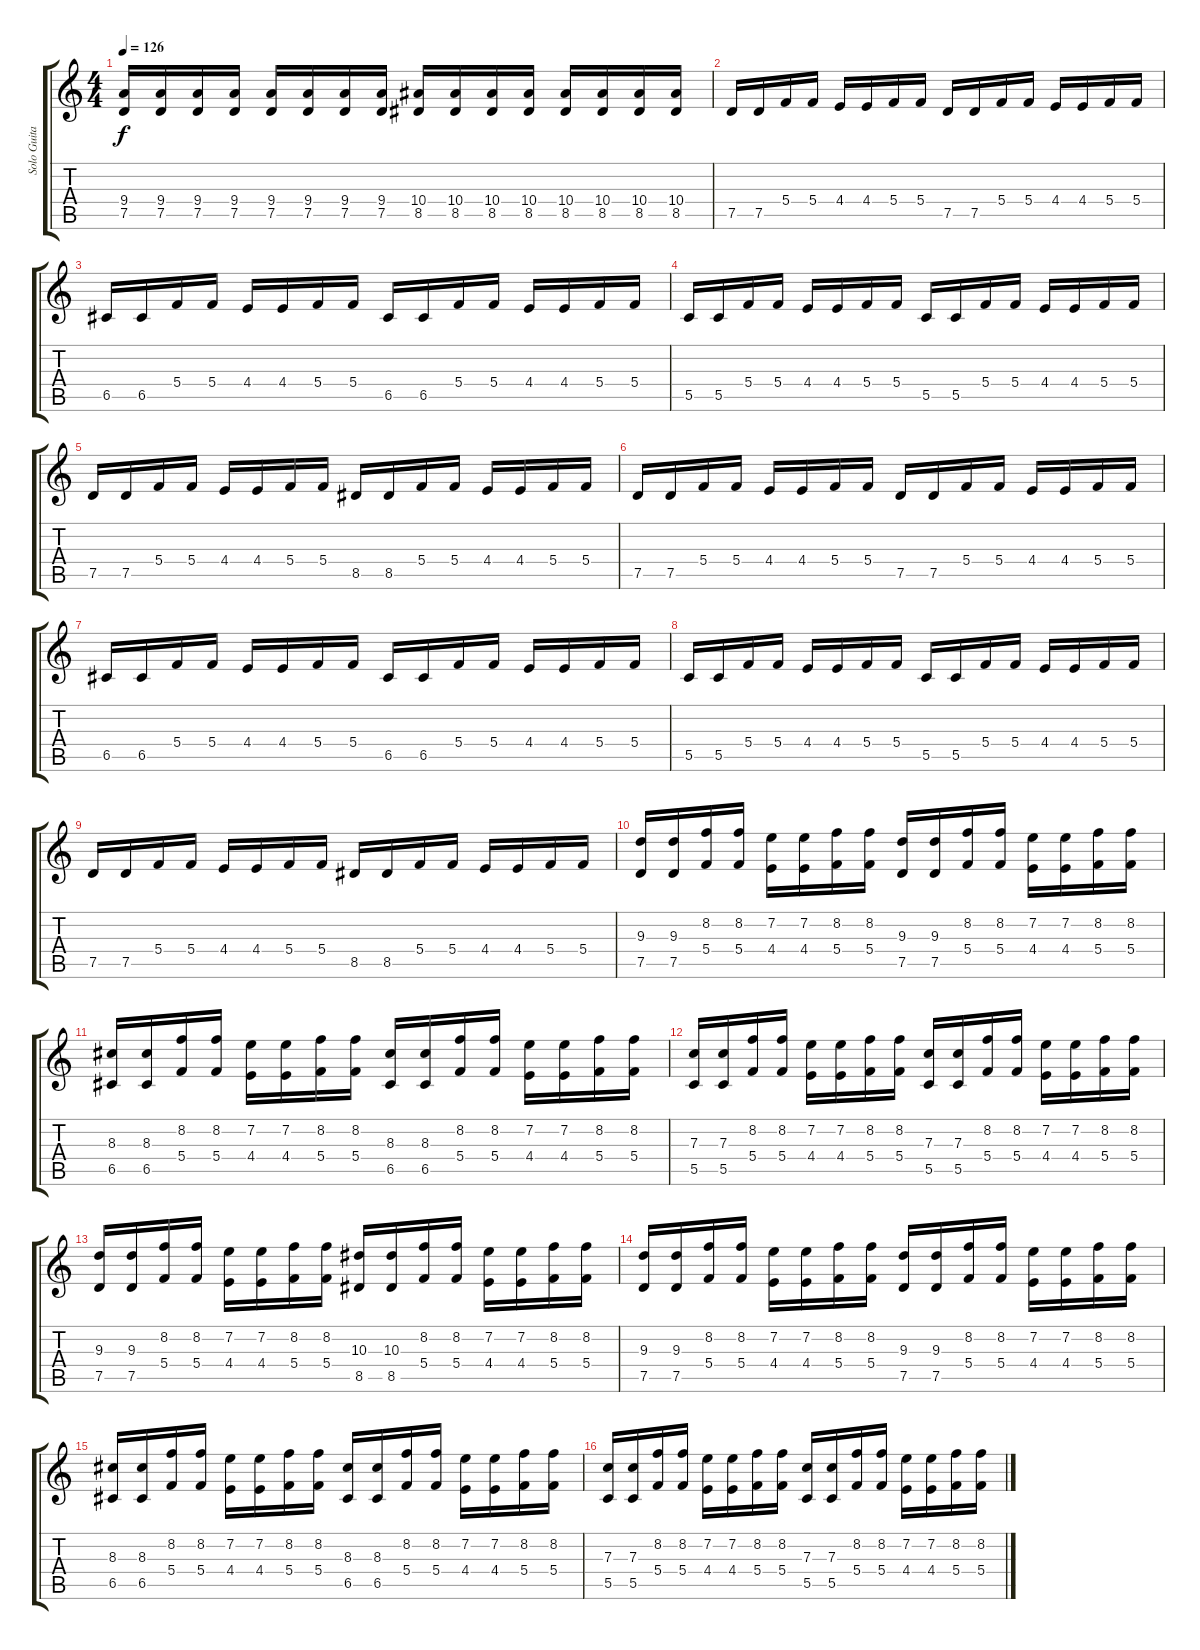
\track ("Solo Guitar" "Solo Guita") {instrument overdrivenguitar}
\staff {score tabs}
\tuning (D4 A3 F3 C3 G2 D2) {hide}
\ts (4 4)
\tempo 126
\clef g2
\ks c
(9.4 7.5).16{dy f} (9.4 7.5).16 (9.4 7.5).16 (9.4 7.5).16 (9.4 7.5).16 (9.4 7.5).16 (9.4 7.5).16 (9.4 7.5).16 (10.4 8.5).16 (10.4 8.5).16 (10.4 8.5).16 (10.4 8.5).16 (10.4 8.5).16 (10.4 8.5).16 (10.4 8.5).16 (10.4 8.5).16 |
7.5.16 7.5.16 5.4.16 5.4.16 4.4.16 4.4.16 5.4.16 5.4.16 7.5.16 7.5.16 5.4.16 5.4.16 4.4.16 4.4.16 5.4.16 5.4.16 |
6.5.16 6.5.16 5.4.16 5.4.16 4.4.16 4.4.16 5.4.16 5.4.16 6.5.16 6.5.16 5.4.16 5.4.16 4.4.16 4.4.16 5.4.16 5.4.16 |
5.5.16 5.5.16 5.4.16 5.4.16 4.4.16 4.4.16 5.4.16 5.4.16 5.5.16 5.5.16 5.4.16 5.4.16 4.4.16 4.4.16 5.4.16 5.4.16 |
7.5.16 7.5.16 5.4.16 5.4.16 4.4.16 4.4.16 5.4.16 5.4.16 8.5.16 8.5.16 5.4.16 5.4.16 4.4.16 4.4.16 5.4.16 5.4.16 |
7.5.16 7.5.16 5.4.16 5.4.16 4.4.16 4.4.16 5.4.16 5.4.16 7.5.16 7.5.16 5.4.16 5.4.16 4.4.16 4.4.16 5.4.16 5.4.16 |
6.5.16 6.5.16 5.4.16 5.4.16 4.4.16 4.4.16 5.4.16 5.4.16 6.5.16 6.5.16 5.4.16 5.4.16 4.4.16 4.4.16 5.4.16 5.4.16 |
5.5.16 5.5.16 5.4.16 5.4.16 4.4.16 4.4.16 5.4.16 5.4.16 5.5.16 5.5.16 5.4.16 5.4.16 4.4.16 4.4.16 5.4.16 5.4.16 |
7.5.16 7.5.16 5.4.16 5.4.16 4.4.16 4.4.16 5.4.16 5.4.16 8.5.16 8.5.16 5.4.16 5.4.16 4.4.16 4.4.16 5.4.16 5.4.16 |
(9.3 7.5).16 (9.3 7.5).16 (8.2 5.4).16 (8.2 5.4).16 (7.2 4.4).16 (7.2 4.4).16 (8.2 5.4).16 (8.2 5.4).16 (9.3 7.5).16 (9.3 7.5).16 (8.2 5.4).16 (8.2 5.4).16 (7.2 4.4).16 (7.2 4.4).16 (8.2 5.4).16 (8.2 5.4).16 |
(8.3 6.5).16 (8.3 6.5).16 (8.2 5.4).16 (8.2 5.4).16 (7.2 4.4).16 (7.2 4.4).16 (8.2 5.4).16 (8.2 5.4).16 (8.3 6.5).16 (8.3 6.5).16 (8.2 5.4).16 (8.2 5.4).16 (7.2 4.4).16 (7.2 4.4).16 (8.2 5.4).16 (8.2 5.4).16 |
(7.3 5.5).16 (7.3 5.5).16 (8.2 5.4).16 (8.2 5.4).16 (7.2 4.4).16 (7.2 4.4).16 (8.2 5.4).16 (8.2 5.4).16 (7.3 5.5).16 (7.3 5.5).16 (8.2 5.4).16 (8.2 5.4).16 (7.2 4.4).16 (7.2 4.4).16 (8.2 5.4).16 (8.2 5.4).16 |
(9.3 7.5).16 (9.3 7.5).16 (8.2 5.4).16 (8.2 5.4).16 (7.2 4.4).16 (7.2 4.4).16 (8.2 5.4).16 (8.2 5.4).16 (10.3 8.5).16 (10.3 8.5).16 (8.2 5.4).16 (8.2 5.4).16 (7.2 4.4).16 (7.2 4.4).16 (8.2 5.4).16 (8.2 5.4).16 |
(9.3 7.5).16 (9.3 7.5).16 (8.2 5.4).16 (8.2 5.4).16 (7.2 4.4).16 (7.2 4.4).16 (8.2 5.4).16 (8.2 5.4).16 (9.3 7.5).16 (9.3 7.5).16 (8.2 5.4).16 (8.2 5.4).16 (7.2 4.4).16 (7.2 4.4).16 (8.2 5.4).16 (8.2 5.4).16 |
(8.3 6.5).16 (8.3 6.5).16 (8.2 5.4).16 (8.2 5.4).16 (7.2 4.4).16 (7.2 4.4).16 (8.2 5.4).16 (8.2 5.4).16 (8.3 6.5).16 (8.3 6.5).16 (8.2 5.4).16 (8.2 5.4).16 (7.2 4.4).16 (7.2 4.4).16 (8.2 5.4).16 (8.2 5.4).16 |
(7.3 5.5).16 (7.3 5.5).16 (8.2 5.4).16 (8.2 5.4).16 (7.2 4.4).16 (7.2 4.4).16 (8.2 5.4).16 (8.2 5.4).16 (7.3 5.5).16 (7.3 5.5).16 (8.2 5.4).16 (8.2 5.4).16 (7.2 4.4).16 (7.2 4.4).16 (8.2 5.4).16 (8.2 5.4).16
